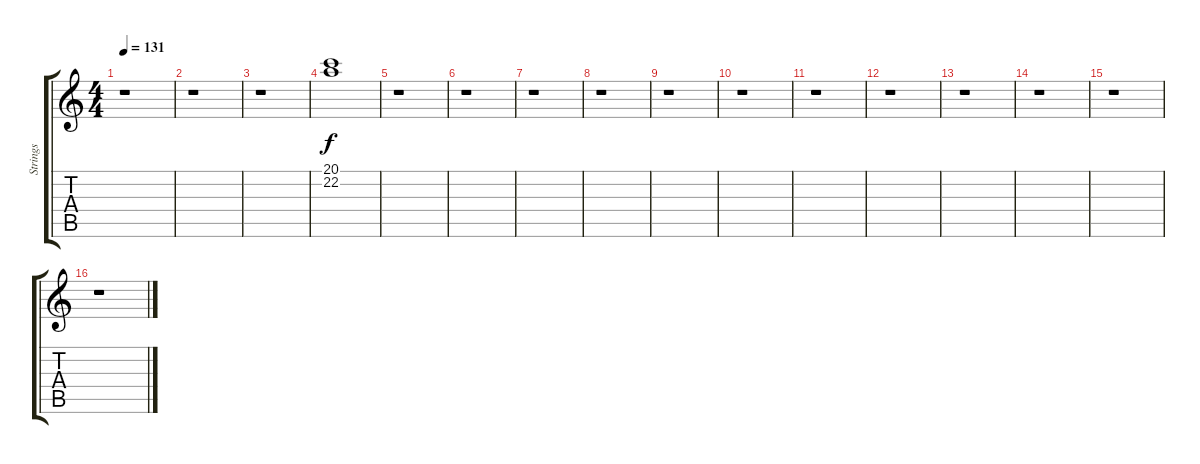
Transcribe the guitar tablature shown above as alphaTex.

\track ("Strings" "Strings") {instrument stringensemble1}
\staff {score tabs}
\tuning (E4 B3 G3 D3 A2 E2) {hide}
\ts (4 4)
\tempo 131
\clef g2
\ks c
r.1{dy f} |
r.1 |
r.1 |
(20.1 22.2).1 |
r.1 |
r.1 |
r.1 |
r.1 |
r.1 |
r.1 |
r.1 |
r.1 |
r.1 |
r.1 |
r.1 |
r.1
